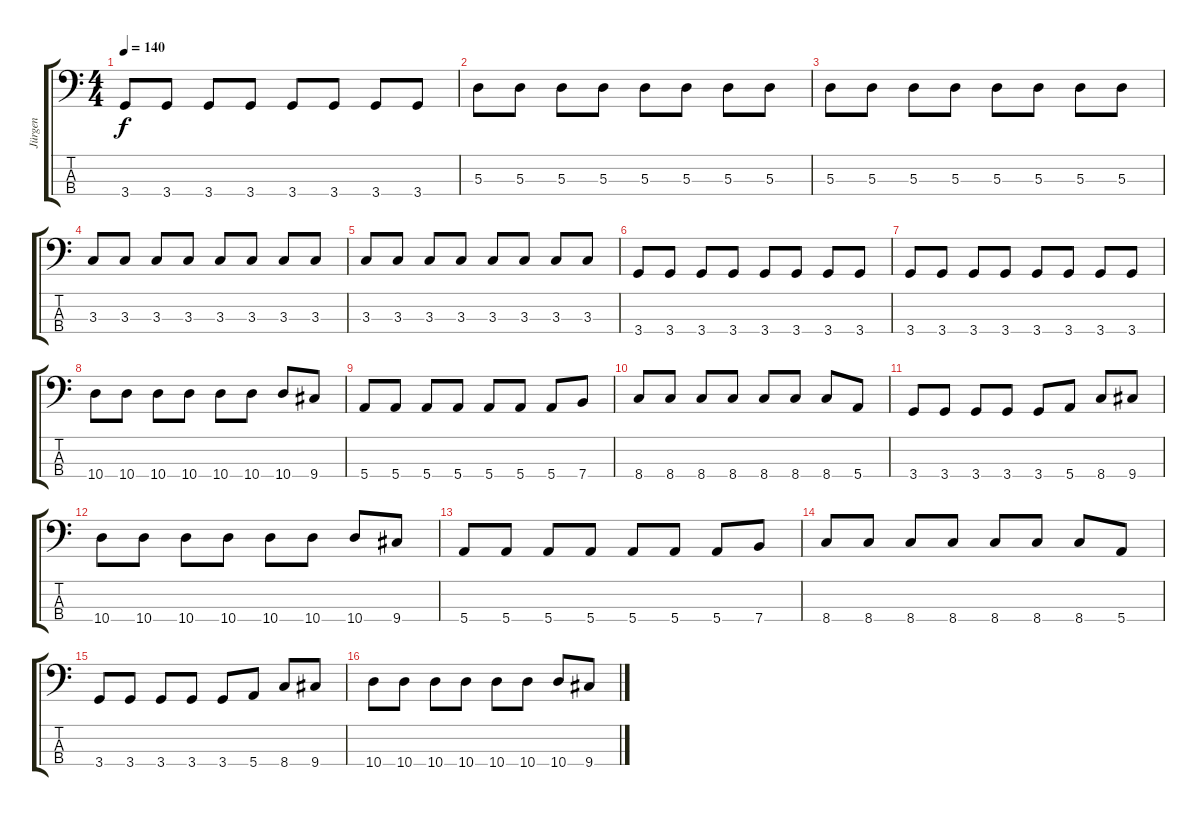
\track ("Jürgen" "Jürgen") {instrument slapbass2}
\staff {score tabs}
\tuning (G2 D2 A1 E1) {hide}
\ts (4 4)
\tempo 140
\clef f4
\ks c
3.4.8{dy f} 3.4.8 3.4.8 3.4.8 3.4.8 3.4.8 3.4.8 3.4.8 |
5.3.8 5.3.8 5.3.8 5.3.8 5.3.8 5.3.8 5.3.8 5.3.8 |
5.3.8 5.3.8 5.3.8 5.3.8 5.3.8 5.3.8 5.3.8 5.3.8 |
3.3.8 3.3.8 3.3.8 3.3.8 3.3.8 3.3.8 3.3.8 3.3.8 |
3.3.8 3.3.8 3.3.8 3.3.8 3.3.8 3.3.8 3.3.8 3.3.8 |
3.4.8 3.4.8 3.4.8 3.4.8 3.4.8 3.4.8 3.4.8 3.4.8 |
3.4.8 3.4.8 3.4.8 3.4.8 3.4.8 3.4.8 3.4.8 3.4.8 |
10.4.8 10.4.8 10.4.8 10.4.8 10.4.8 10.4.8 10.4.8 9.4.8 |
5.4.8 5.4.8 5.4.8 5.4.8 5.4.8 5.4.8 5.4.8 7.4.8 |
8.4.8 8.4.8 8.4.8 8.4.8 8.4.8 8.4.8 8.4.8 5.4.8 |
3.4.8 3.4.8 3.4.8 3.4.8 3.4.8 5.4.8 8.4.8 9.4.8 |
10.4.8 10.4.8 10.4.8 10.4.8 10.4.8 10.4.8 10.4.8 9.4.8 |
5.4.8 5.4.8 5.4.8 5.4.8 5.4.8 5.4.8 5.4.8 7.4.8 |
8.4.8 8.4.8 8.4.8 8.4.8 8.4.8 8.4.8 8.4.8 5.4.8 |
3.4.8 3.4.8 3.4.8 3.4.8 3.4.8 5.4.8 8.4.8 9.4.8 |
10.4.8 10.4.8 10.4.8 10.4.8 10.4.8 10.4.8 10.4.8 9.4.8
